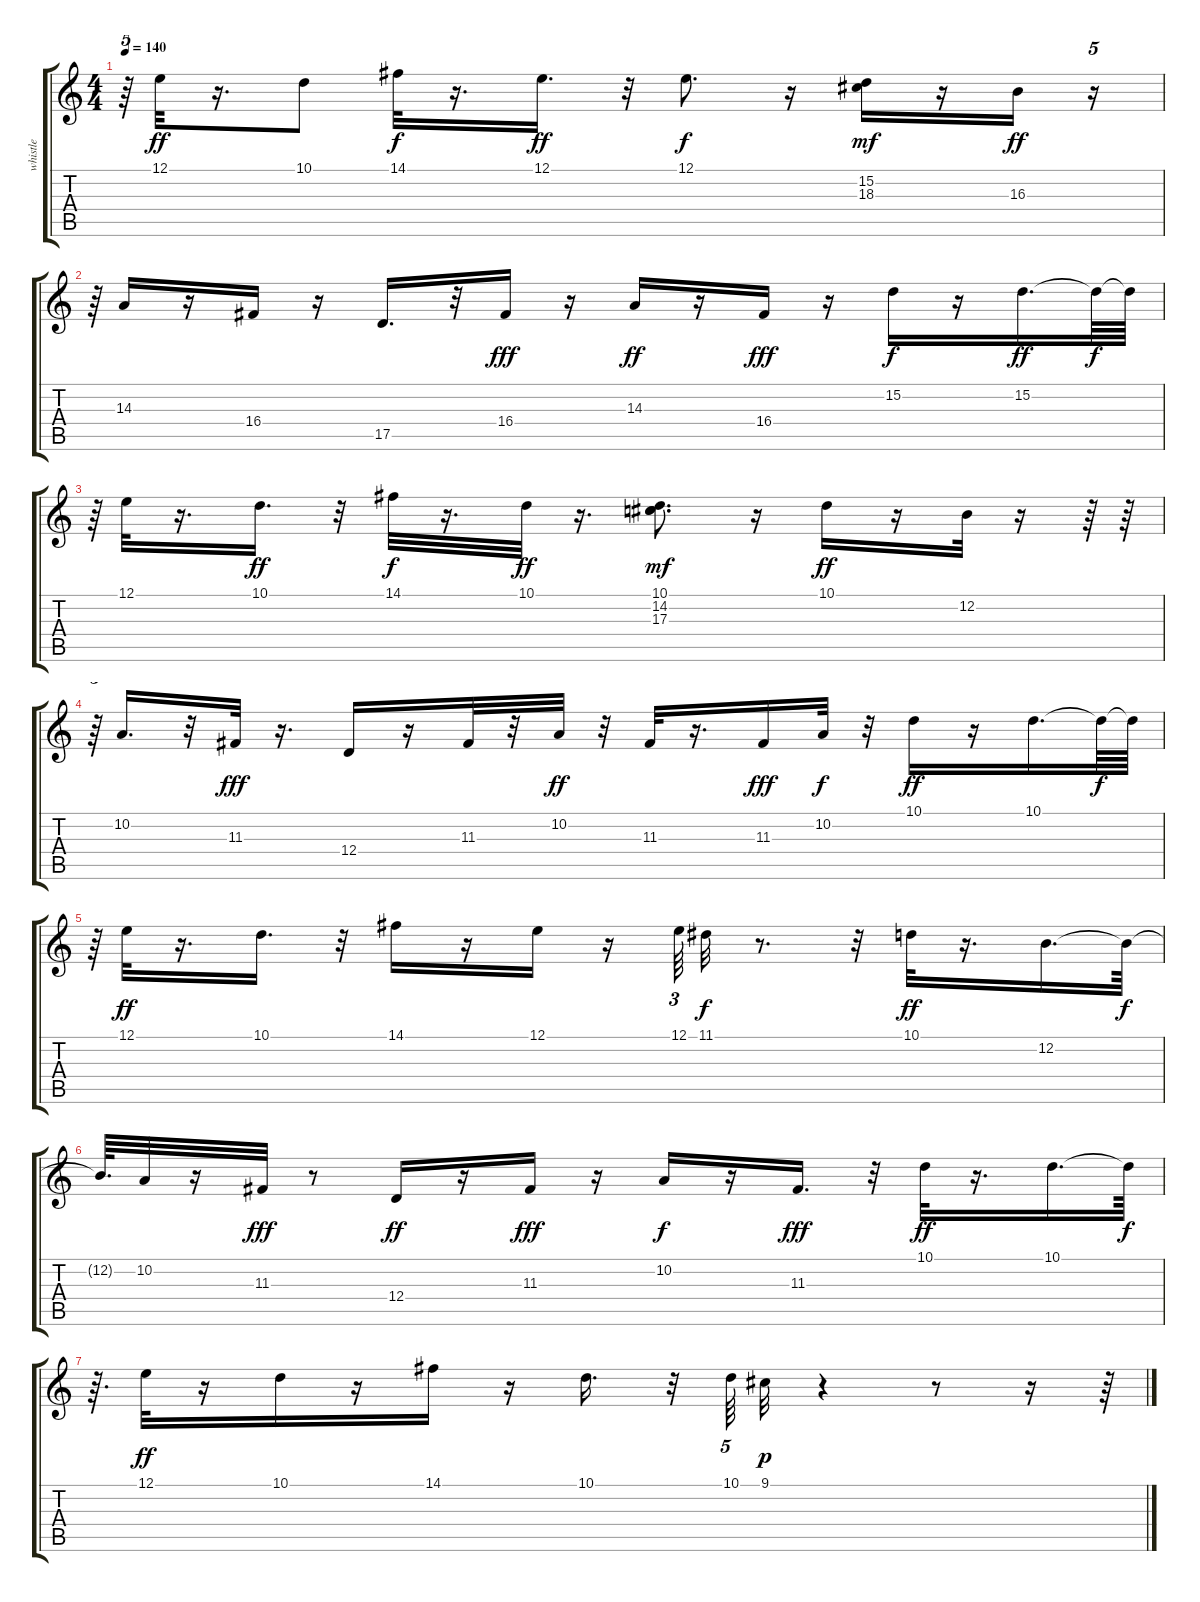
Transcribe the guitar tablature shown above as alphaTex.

\track ("whistle" "whistle") {instrument whistle}
\staff {score tabs}
\tuning (E4 B3 G3 D3 A2 E2) {hide}
\ts (4 4)
\tempo 140
\clef g2
\ks c
r.64{tu (5 4) dy f} 12.1.32{dy ff} r.16{d} 10.1.8 14.1.32{dy f} r.16{d} 12.1.16{d dy ff} r.32 12.1.8{d dy f} r.16 (15.2 18.3).16{dy mf} r.16 16.3.16{dy ff} r.16{tu (5 4)} |
r.64{tu (5 4)} 14.3.16 r.16 16.4.16 r.16 17.5.16{d} r.32 16.4.16{dy fff} r.16 14.3.16{dy ff} r.16 16.4.16{dy fff} r.16 15.2.16{dy f} r.16 15.2.16{d dy ff} 15.2{t}.64{dy f} 15.2{t}.64 |
r.64{tu (5 4)} 12.1.32 r.16{d} 10.1.16{d dy ff} r.32 14.1.32{dy f} r.16{d} 10.1.32{dy ff} r.16{d} (10.1 14.2 17.3).8{d dy mf} r.16 10.1.16{dy ff} r.16 12.2.32 r.16 r.64 r.64 |
r.64{tu (5 4)} 10.2.16{d} r.32 11.3.32{dy fff} r.16{d} 12.4.16 r.16 11.3.32 r.32 10.2.32{dy ff} r.32 11.3.32 r.16{d} 11.3.16{dy fff} 10.2.32{dy f} r.32 10.1.16{dy ff} r.16 10.1.16{d} 10.1{t}.64{dy f} 10.1{t}.64 |
r.64{tu (5 4)} 12.1.32{dy ff} r.16{d} 10.1.16{d} r.32 14.1.16 r.16 12.1.16 r.16 12.1.64{tu (3 2)} 11.1.32{dy f} r.8{d} r.32 10.1.32{dy ff} r.16{d} 12.2.16{d} 12.2{t}.64{dy f} |
12.2{t}.64{d} 10.2.32 r.16 11.3.32{dy fff} r.8 12.4.16{dy ff} r.16 11.3.16{dy fff} r.16 10.2.16{dy f} r.16 11.3.16{d dy fff} r.32 10.1.32{dy ff} r.16{d} 10.1.16{d} 10.1{t}.64{dy f} |
r.64{d} 12.1.32{dy ff} r.16 10.1.16 r.16 14.1.16 r.16 10.1.16{d} r.32 10.1.64{tu (5 4)} 9.1.32{dy p} r.4 r.8 r.16 r.64
